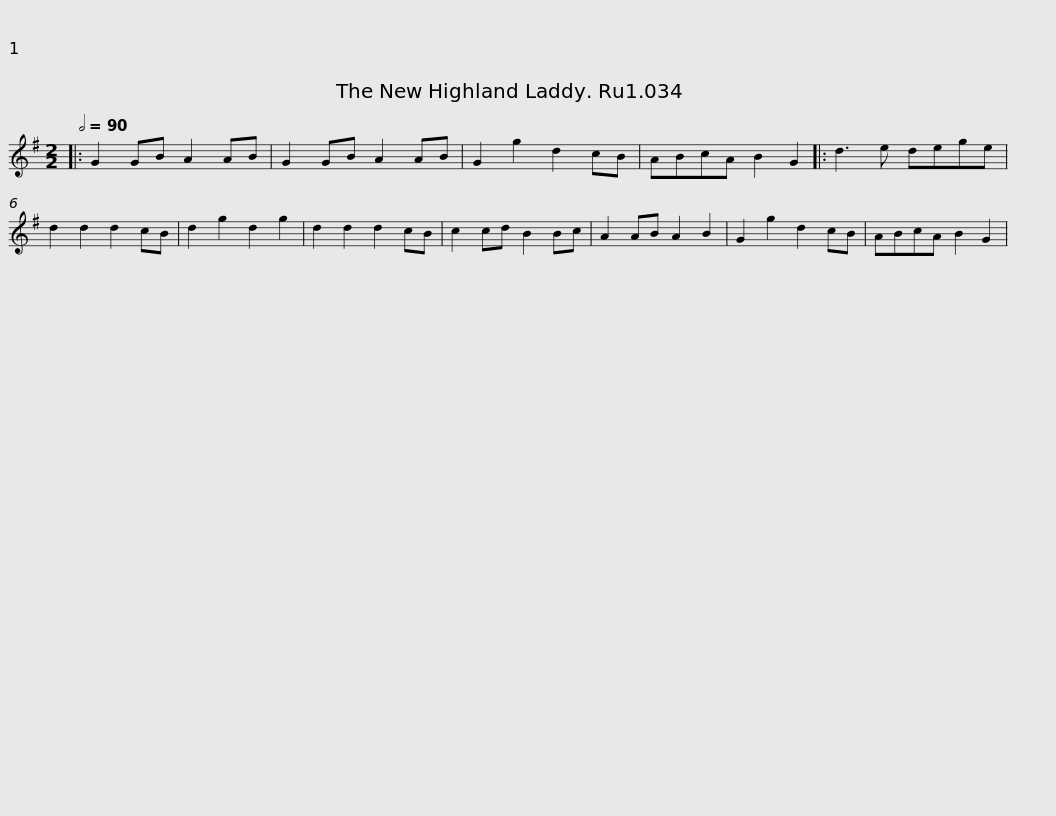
X:1
L:1/8
Q:1/2=90
M:2/2
I:linebreak $
K:G
V:1 treble
V:1
|: G2 GB A2 AB | G2 GB A2 AB | G2 g2 d2 cB | ABcA B2 G2 |: d3 e dege | %5
 d2 d2 d2 cB | d2 g2 d2 g2 |$ d2 d2 d2 cB | c2 cd B2 Bc | A2 AB A2 B2 | %10
 G2 g2 d2 cB | ABcA B2 G2 | %12
